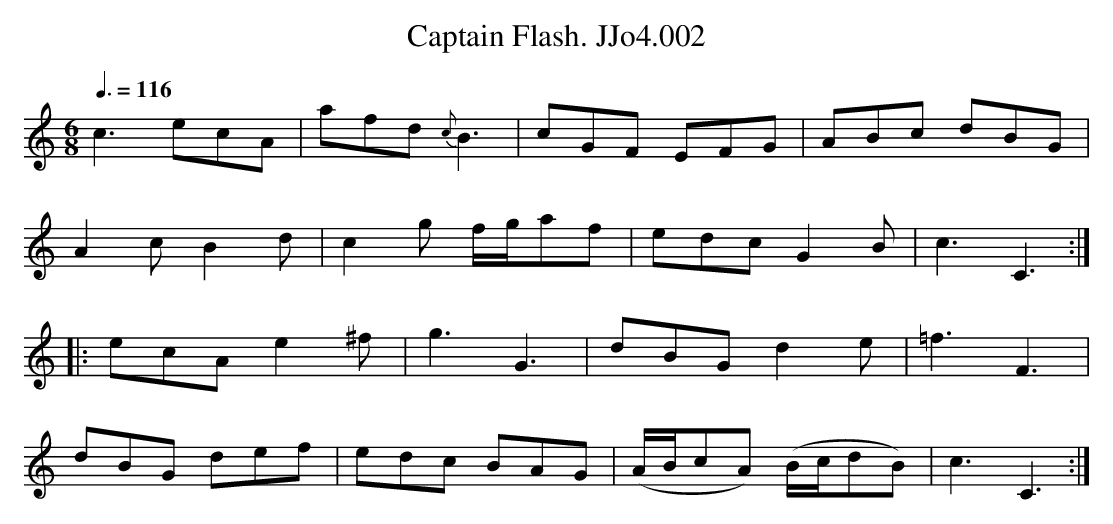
X:1
T:Captain Flash. JJo4.002
M:6/8
L:1/8
Q:3/8=116
K:C
c3ecA|afd{c}B3|cGF EFG|ABc dBG|
A2cB2d|c2g f/g/af|edcG2B|c3C3:|
|:ecAe2^f|g3G3|dBGd2e|=f3F3|
dBG def|edc BAG|(A/B/cA) (B/c/dB)|c3C3:|
